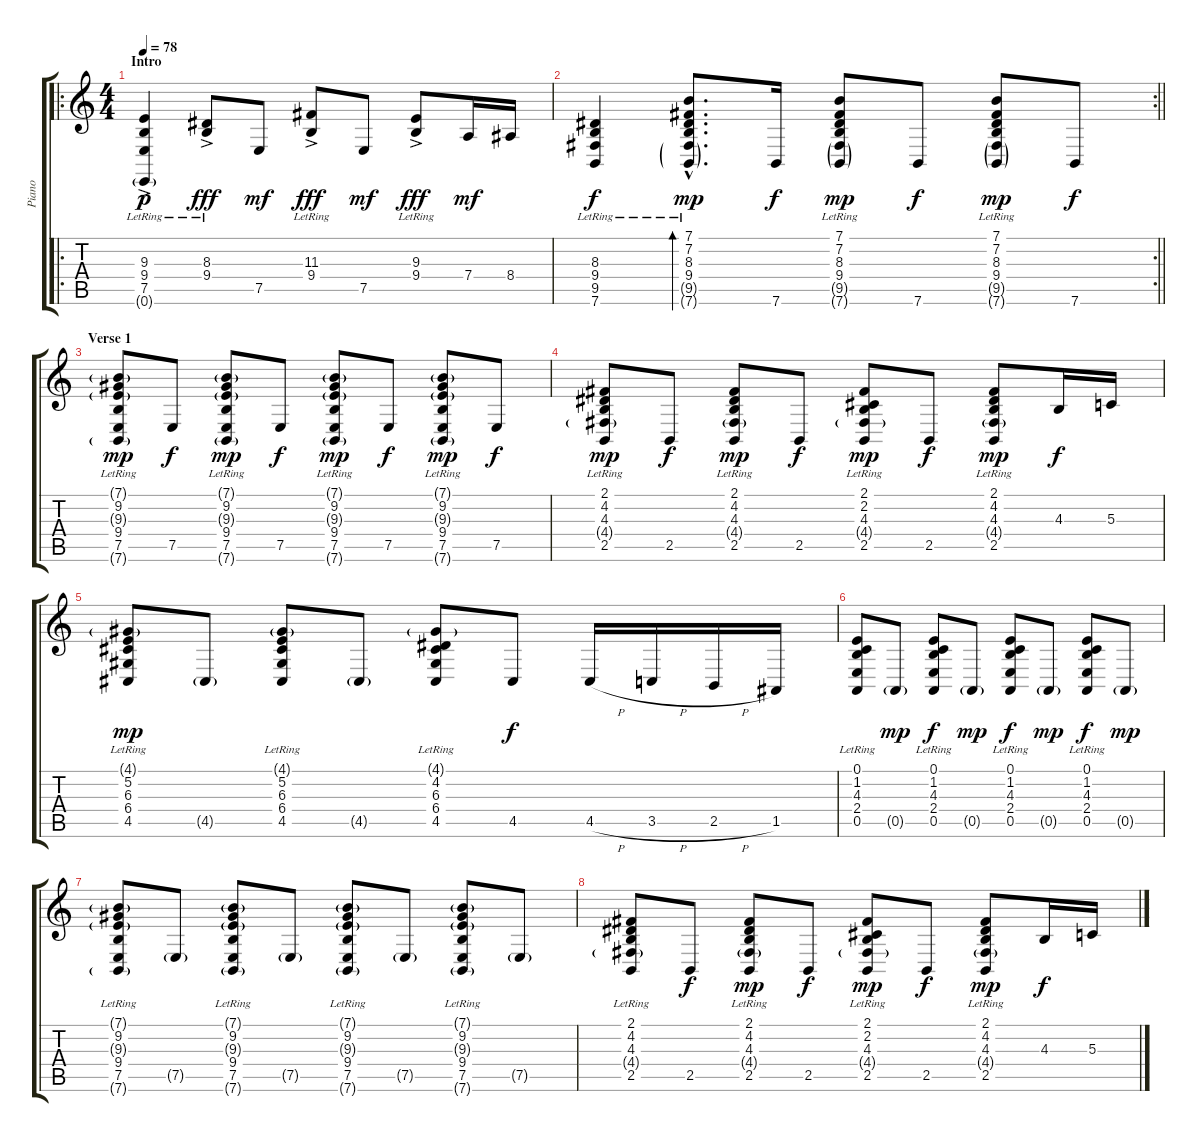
\track ("Piano" "Piano") {instrument acousticgrandpiano}
\staff {score tabs}
\tuning (E4 B3 G3 D3 A2 E2) {hide}
\ro
\ts (4 4)
\section ("" "Intro")
\tempo 78
\clef g2
\ks c
(9.3{ac lr} 9.4{lr} 7.5{lr} 0.6{g}).4{dy p instrument acousticgrandpiano} (8.3{ac lr} 9.4{lr}).8{dy fff} 7.5.8{dy mf} (11.3{ac lr} 9.4{lr}).8{dy fff} 7.5.8{dy mf} (9.3{ac lr} 9.4{lr}).8{dy fff} 7.4.16{dy mf} 8.4.16 |
\rc 2
\barLineRight lightlight
(8.3{lr} 9.4{lr} 9.5{lr} 7.6{lr}).4{dy f} (7.1{hac lr} 7.2{hac lr} 8.3{hac lr} 9.4{hac lr} 9.5{g hac lr} 7.6{g hac lr}).8{d bd 30 dy mp} 7.6.16{dy f} (7.1{lr} 7.2{lr} 8.3{lr} 9.4{lr} 9.5{g lr} 7.6{g lr}).8{dy mp} 7.6.8{dy f} (7.1{lr} 7.2{lr} 8.3{lr} 9.4{lr} 9.5{g lr} 7.6{g lr}).8{dy mp} 7.6.8{dy f} |
\section ("" "Verse 1")
(7.1{g lr} 9.2{lr} 9.3{g lr} 9.4{lr} 7.5{lr} 7.6{g lr}).8{dy mp} 7.5.8{dy f} (7.1{g lr} 9.2{lr} 9.3{g lr} 9.4{lr} 7.5{lr} 7.6{g lr}).8{dy mp} 7.5.8{dy f} (7.1{g lr} 9.2{lr} 9.3{g lr} 9.4{lr} 7.5{lr} 7.6{g lr}).8{dy mp} 7.5.8{dy f} (7.1{g lr} 9.2{lr} 9.3{g lr} 9.4{lr} 7.5{lr} 7.6{g lr}).8{dy mp} 7.5.8{dy f} |
(2.1 4.2{lr} 4.3{lr} 4.4{g lr} 2.5{lr}).8{dy mp} 2.5.8{dy f} (2.1 4.2{lr} 4.3{lr} 4.4{g lr} 2.5{lr}).8{dy mp} 2.5.8{dy f} (2.1 2.2{lr} 4.3{lr} 4.4{g lr} 2.5{lr}).8{dy mp} 2.5.8{dy f} (2.1 4.2{lr} 4.3{lr} 4.4{g lr} 2.5{lr}).8{dy mp} 4.3.16{dy f} 5.3.16 |
(4.1{g lr} 5.2{lr} 6.3{lr} 6.4{lr} 4.5{lr}).8{dy mp} 4.5{g}.8 (4.1{g lr} 5.2{lr} 6.3{lr} 6.4{lr} 4.5{lr}).8 4.5{g}.8 (4.1{g lr} 4.2{lr} 6.3{lr} 6.4{lr} 4.5{lr}).8 4.5.8{dy f} 4.5{h}.16 3.5{h}.16 2.5{h}.16 1.5.16 |
(0.1{lr} 1.2{lr} 4.3{lr} 2.4{lr} 0.5{lr}).8 0.5{g}.8{dy mp} (0.1{lr} 1.2{lr} 4.3{lr} 2.4{lr} 0.5{lr}).8{dy f} 0.5{g}.8{dy mp} (0.1{lr} 1.2{lr} 4.3{lr} 2.4{lr} 0.5{lr}).8{dy f} 0.5{g}.8{dy mp} (0.1{lr} 1.2{lr} 4.3{lr} 2.4{lr} 0.5{lr}).8{dy f} 0.5{g}.8{dy mp} |
(7.1{g lr} 9.2{lr} 9.3{g lr} 9.4{lr} 7.5{lr} 7.6{g lr}).8 7.5{g}.8 (7.1{g lr} 9.2{lr} 9.3{g lr} 9.4{lr} 7.5{lr} 7.6{g lr}).8 7.5{g}.8 (7.1{g lr} 9.2{lr} 9.3{g lr} 9.4{lr} 7.5{lr} 7.6{g lr}).8 7.5{g}.8 (7.1{g lr} 9.2{lr} 9.3{g lr} 9.4{lr} 7.5{lr} 7.6{g lr}).8 7.5{g}.8 |
(2.1 4.2{lr} 4.3{lr} 4.4{g lr} 2.5{lr}).8 2.5.8{dy f} (2.1 4.2{lr} 4.3{lr} 4.4{g lr} 2.5{lr}).8{dy mp} 2.5.8{dy f} (2.1 2.2{lr} 4.3{lr} 4.4{g lr} 2.5{lr}).8{dy mp} 2.5.8{dy f} (2.1 4.2{lr} 4.3{lr} 4.4{g lr} 2.5{lr}).8{dy mp} 4.3.16{dy f} 5.3.16
